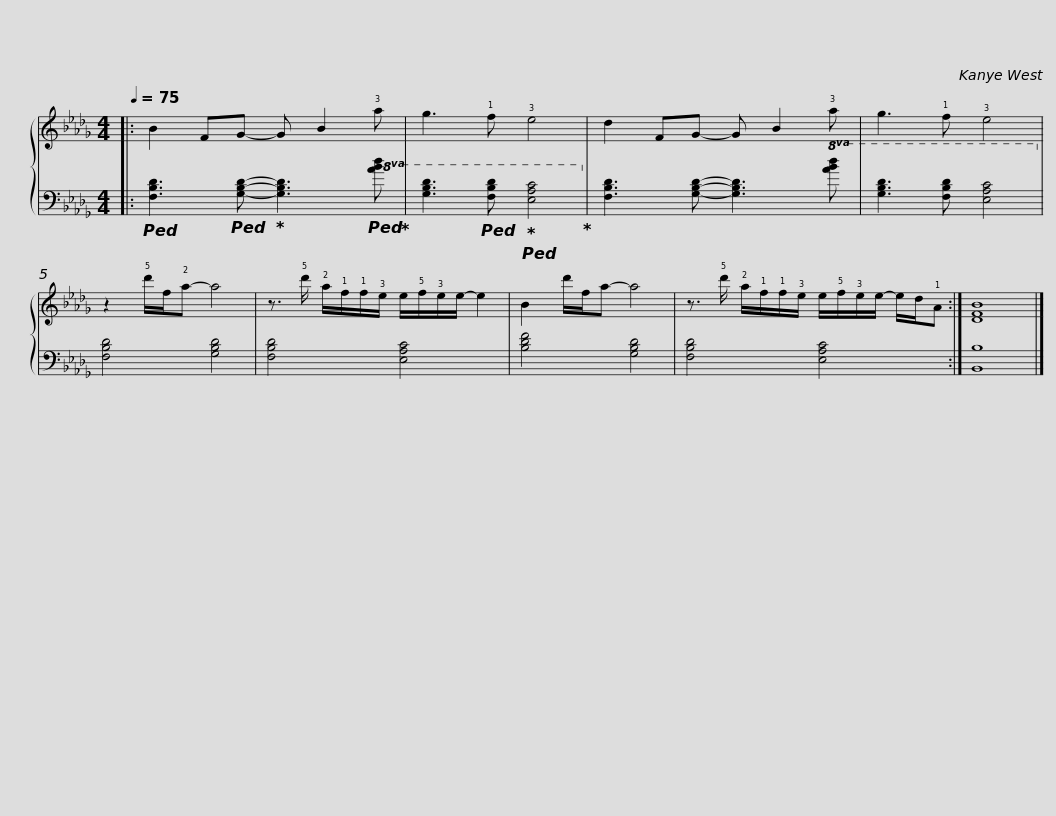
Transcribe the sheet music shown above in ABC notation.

X:1
%%score { 1 | 2 }
L:1/8
Q:1/4=75
M:4/4
I:linebreak $
K:Db
V:1 treble
V:2 bass
V:1
|: B2 FG- G B2 !3!a | g3 !1!f !3!e4 |$ d2 FG- G B2 !3!a | g3 !1!f !3!e4 |$ z2 !5!d'/f/!2!a- a4 | %5
 z3/2 !5!d'/ !2!a/!1!f/!1!f/!3!e/ e/!5!f/!3!e/e/- e2 |$ B2 d'/f/a- a4 | z3/2 !5!d'/ !2!a/!1!f/!1!f/!3!e/ e/!5!f/!3!e/e/- e/d/!1!A :| [DFB]8 |] %9
V:2
|:!ped! [F,B,D]3!ped! [G,B,D]-!ped-up! [G,B,D]3!8va(!!ped! [ABd]!ped-up! | [GBd]3!ped! [FBd]!ped-up!!ped! [EAc]4!8va)!!ped-up! |$ [F,B,D]3 [G,B,D]- [G,B,D]3!8va(! [ABd] | [GBd]3 [FBd] [EAc]4!8va)! |$ [F,B,D]4 [G,B,D]4 | %5
 [F,B,D]4 [E,A,C]4 |$ [B,DF]4 [G,B,D]4 | [F,B,D]4 [E,A,C]4 :| [B,,B,]8 |] %9
